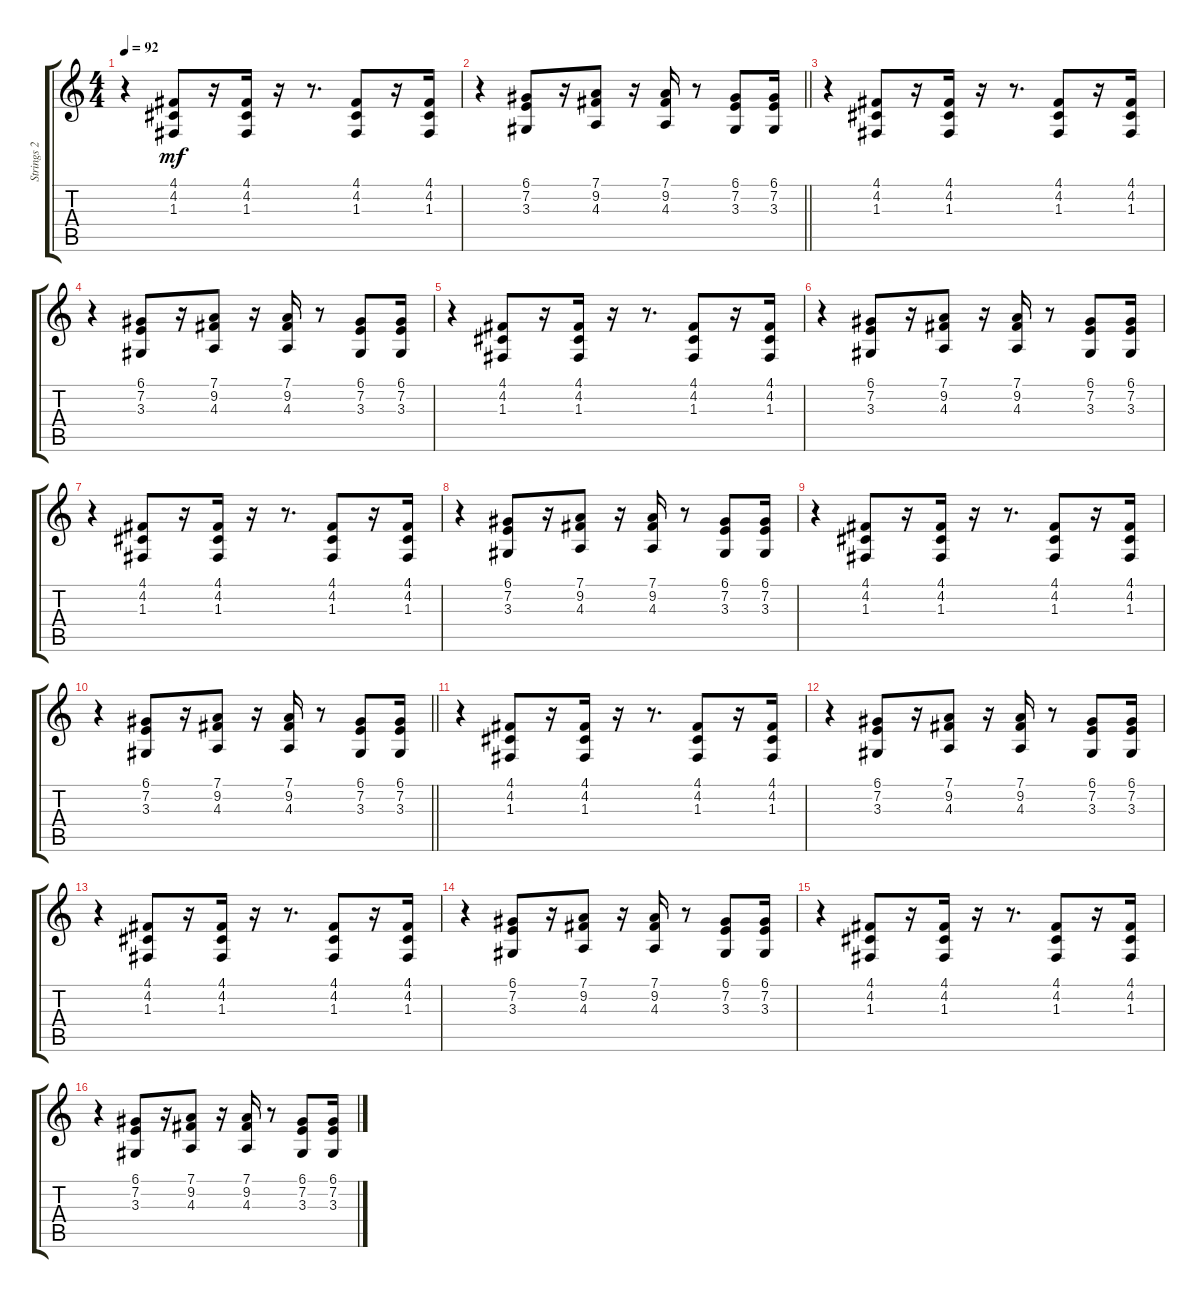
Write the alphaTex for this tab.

\track ("Strings 2" "Strings 2") {instrument stringensemble1}
\staff {score tabs}
\tuning (D4 A3 F3 C3 G2 D2) {hide}
\ts (4 4)
\tempo 92
\clef g2
\ks c
r.4{dy mf} (4.1 4.2 1.3).8 r.16 (4.1 4.2 1.3).16 r.16 r.8{d} (4.1 4.2 1.3).8 r.16 (4.1 4.2 1.3).16 |
\barLineRight lightlight
r.4 (6.1 7.2 3.3).8 r.16 (7.1 9.2 4.3).8 r.16 (7.1 9.2 4.3).16 r.8 (6.1 7.2 3.3).8 (6.1 7.2 3.3).16 |
r.4 (4.1 4.2 1.3).8 r.16 (4.1 4.2 1.3).16 r.16 r.8{d} (4.1 4.2 1.3).8 r.16 (4.1 4.2 1.3).16 |
r.4 (6.1 7.2 3.3).8 r.16 (7.1 9.2 4.3).8 r.16 (7.1 9.2 4.3).16 r.8 (6.1 7.2 3.3).8 (6.1 7.2 3.3).16 |
r.4 (4.1 4.2 1.3).8 r.16 (4.1 4.2 1.3).16 r.16 r.8{d} (4.1 4.2 1.3).8 r.16 (4.1 4.2 1.3).16 |
r.4 (6.1 7.2 3.3).8 r.16 (7.1 9.2 4.3).8 r.16 (7.1 9.2 4.3).16 r.8 (6.1 7.2 3.3).8 (6.1 7.2 3.3).16 |
r.4 (4.1 4.2 1.3).8 r.16 (4.1 4.2 1.3).16 r.16 r.8{d} (4.1 4.2 1.3).8 r.16 (4.1 4.2 1.3).16 |
r.4 (6.1 7.2 3.3).8 r.16 (7.1 9.2 4.3).8 r.16 (7.1 9.2 4.3).16 r.8 (6.1 7.2 3.3).8 (6.1 7.2 3.3).16 |
r.4 (4.1 4.2 1.3).8 r.16 (4.1 4.2 1.3).16 r.16 r.8{d} (4.1 4.2 1.3).8 r.16 (4.1 4.2 1.3).16 |
\barLineRight lightlight
r.4 (6.1 7.2 3.3).8 r.16 (7.1 9.2 4.3).8 r.16 (7.1 9.2 4.3).16 r.8 (6.1 7.2 3.3).8 (6.1 7.2 3.3).16 |
r.4 (4.1 4.2 1.3).8 r.16 (4.1 4.2 1.3).16 r.16 r.8{d} (4.1 4.2 1.3).8 r.16 (4.1 4.2 1.3).16 |
r.4 (6.1 7.2 3.3).8 r.16 (7.1 9.2 4.3).8 r.16 (7.1 9.2 4.3).16 r.8 (6.1 7.2 3.3).8 (6.1 7.2 3.3).16 |
r.4 (4.1 4.2 1.3).8 r.16 (4.1 4.2 1.3).16 r.16 r.8{d} (4.1 4.2 1.3).8 r.16 (4.1 4.2 1.3).16 |
r.4 (6.1 7.2 3.3).8 r.16 (7.1 9.2 4.3).8 r.16 (7.1 9.2 4.3).16 r.8 (6.1 7.2 3.3).8 (6.1 7.2 3.3).16 |
r.4 (4.1 4.2 1.3).8 r.16 (4.1 4.2 1.3).16 r.16 r.8{d} (4.1 4.2 1.3).8 r.16 (4.1 4.2 1.3).16 |
r.4 (6.1 7.2 3.3).8 r.16 (7.1 9.2 4.3).8 r.16 (7.1 9.2 4.3).16 r.8 (6.1 7.2 3.3).8 (6.1 7.2 3.3).16
